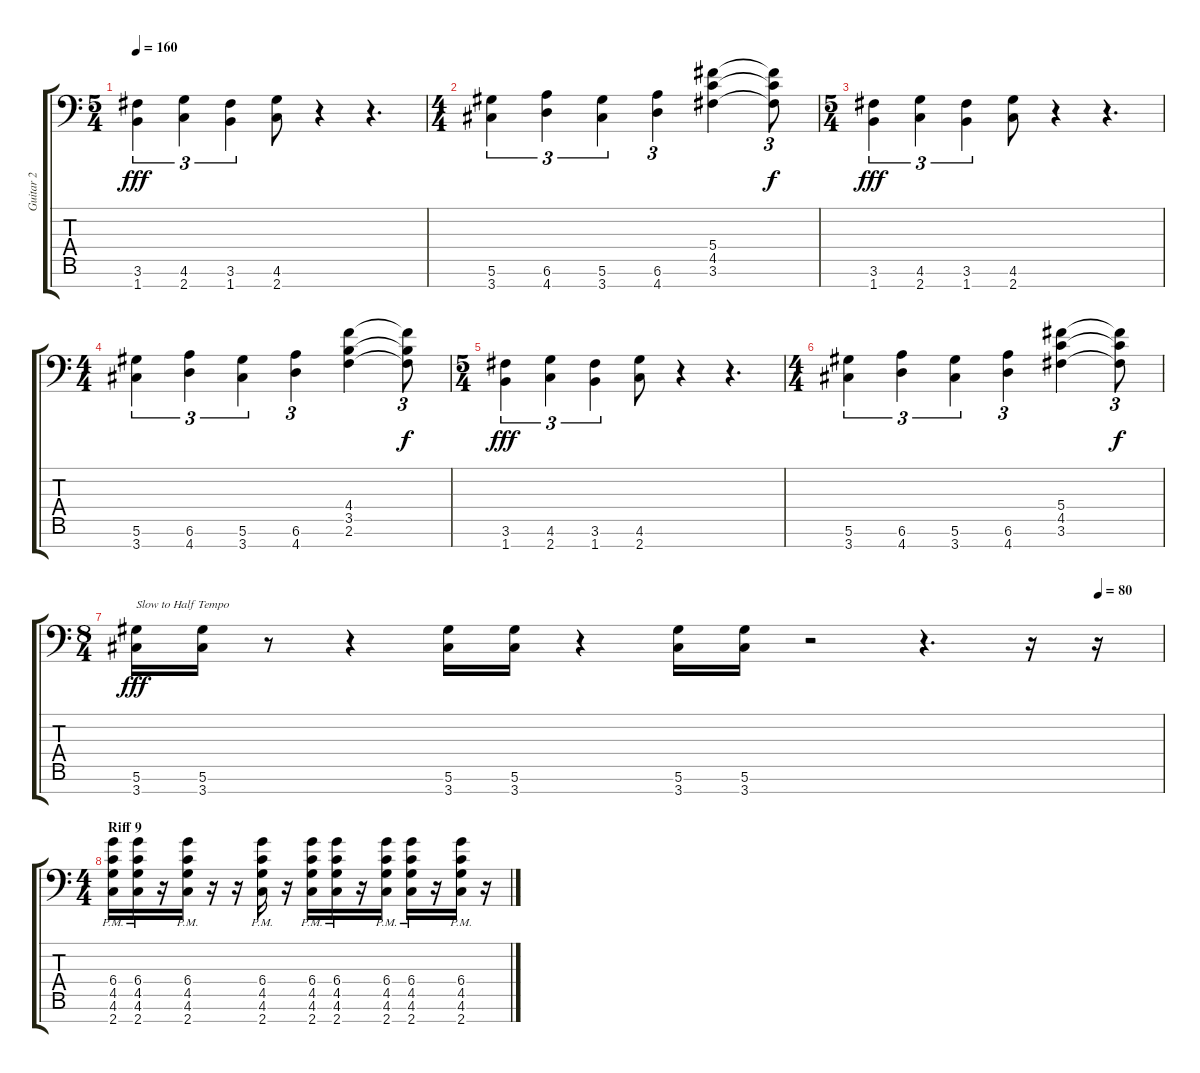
\track ("Guitar 2" "Guitar 2") {instrument distortionguitar}
\staff {score tabs}
\tuning (Eb4 Bb3 Gb3 Db3 Ab2 Eb2 Bb1) {hide}
\ts (5 4)
\tempo 160
\clef f4
\ks c
(3.6 1.7).4{tu (3 2) dy fff} (4.6 2.7).4{tu (3 2)} (3.6 1.7).4{tu (3 2)} (4.6 2.7).8 r.4 r.4{d} |
\ts (4 4)
(5.6 3.7).4{tu (3 2)} (6.6 4.7).4{tu (3 2)} (5.6 3.7).4{tu (3 2)} (6.6 4.7).4{tu (3 2)} (5.4 4.5 3.6).4 (5.4{t} 4.5{t} 3.6{t}).8{tu (3 2) dy f} |
\ts (5 4)
(3.6 1.7).4{tu (3 2) dy fff} (4.6 2.7).4{tu (3 2)} (3.6 1.7).4{tu (3 2)} (4.6 2.7).8 r.4 r.4{d} |
\ts (4 4)
(5.6 3.7).4{tu (3 2)} (6.6 4.7).4{tu (3 2)} (5.6 3.7).4{tu (3 2)} (6.6 4.7).4{tu (3 2)} (4.4 3.5 2.6).4 (4.4{t} 3.5{t} 2.6{t}).8{tu (3 2) dy f} |
\ts (5 4)
(3.6 1.7).4{tu (3 2) dy fff} (4.6 2.7).4{tu (3 2)} (3.6 1.7).4{tu (3 2)} (4.6 2.7).8 r.4 r.4{d} |
\ts (4 4)
(5.6 3.7).4{tu (3 2)} (6.6 4.7).4{tu (3 2)} (5.6 3.7).4{tu (3 2)} (6.6 4.7).4{tu (3 2)} (5.4 4.5 3.6).4 (5.4{t} 4.5{t} 3.6{t}).8{tu (3 2) dy f} |
\ts (8 4)
\tempo (80 0.9375)
(5.6 3.7).16{txt "Slow to Half Tempo" dy fff} (5.6 3.7).16 r.8 r.4 (5.6 3.7).16 (5.6 3.7).16 r.4 (5.6 3.7).16 (5.6 3.7).16 r.2 r.4{d} r.16 r.16 |
\ts (4 4)
\section ("" "Riff 9")
(6.4{pm} 4.5{pm} 4.6{pm} 2.7{pm}).16 (6.4{pm} 4.5{pm} 4.6{pm} 2.7{pm}).16 r.16 (6.4{pm} 4.5{pm} 4.6{pm} 2.7{pm}).16 r.16 r.16 (6.4{pm} 4.5{pm} 4.6{pm} 2.7{pm}).16 r.16 (6.4{pm} 4.5{pm} 4.6{pm} 2.7{pm}).16 (6.4{pm} 4.5{pm} 4.6{pm} 2.7{pm}).16 r.16 (6.4{pm} 4.5{pm} 4.6{pm} 2.7{pm}).16 (6.4{pm} 4.5{pm} 4.6{pm} 2.7{pm}).16 r.16 (6.4{pm} 4.5{pm} 4.6{pm} 2.7{pm}).16 r.16
